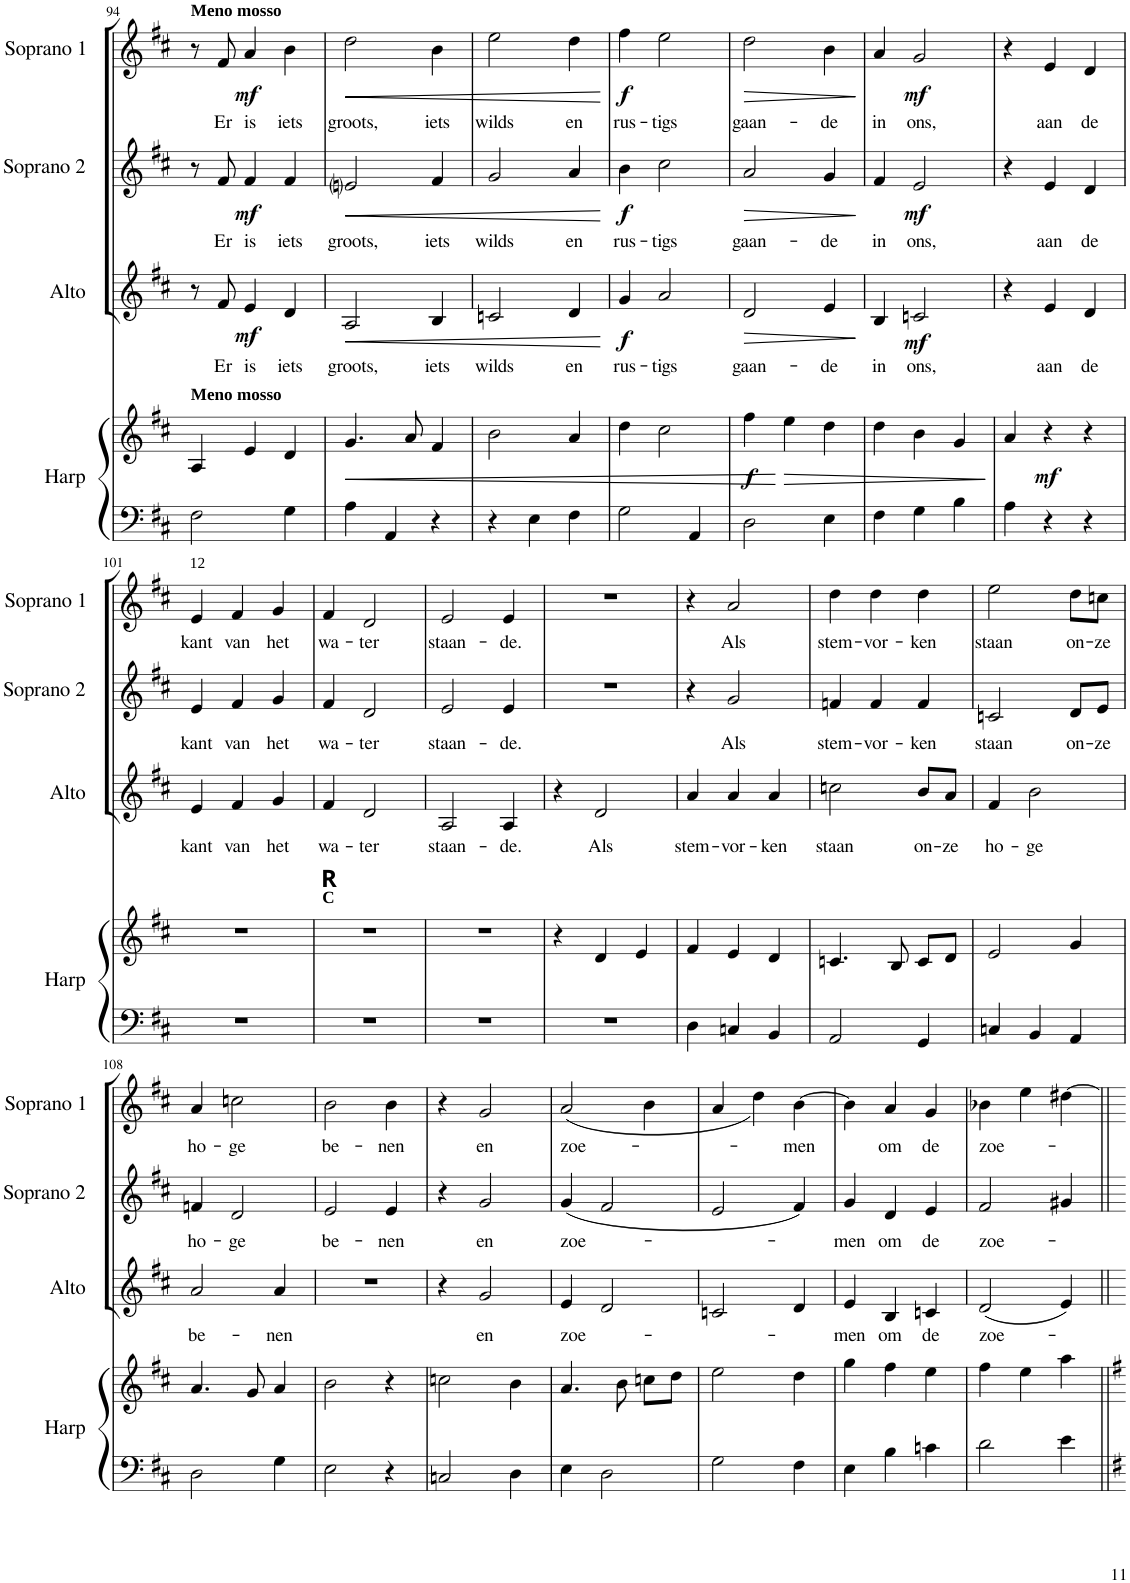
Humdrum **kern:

**kern	**kern	**dynam	**kern	**text	**dynam	**kern	**text	**dynam	**kern	**text	**dynam
*part4	*part4	*part4	*part3	*part3	*part3	*part2	*part2	*part2	*part1	*part1	*part1
*staff5	*staff4	*staff4/5	*staff3	*staff3	*staff3	*staff2	*staff2	*staff2	*staff1	*staff1	*staff1
*I"Harp	*	*	*I"Alto	*	*	*I"Soprano 2	*	*	*I"Soprano 1	*	*
*I'Harp	*	*	*I'Alto	*	*	*I'Soprano 2	*	*	*I'Soprano 1	*	*
!!LO:PB:g=z
*clefF4	*clefG2	*	*clefG2	*	*	*clefG2	*	*	*clefG2	*	*
*k[f#c#]	*k[f#c#]	*	*k[f#c#]	*	*	*k[f#c#]	*	*	*k[f#c#]	*	*
*D:	*D:	*	*D:	*	*	*D:	*	*	*D:	*	*
*M3/4	*M3/4	*	*M3/4	*	*	*M3/4	*	*	*M3/4	*	*
=94	=94	=94	=94	=94	=94	=94	=94	=94	=94	=94	=94
!	!	!	!	!	!	!	!	!	!LO:TX:a:B:t=Meno mosso	!	!
!	!LO:TX:a:B:t=Meno mosso	!	!	!	!	!	!	!	!	!	!
2F#\	4A/	.	8r	.	.	8r	.	.	8r	.	.
!	!	!	!	!LO:LY:b	!	!	!LO:LY:b	!	!	!LO:LY:b	!
.	.	.	8f#/	Er	.	8f#/	Er	.	8f#/	Er	.
!	!	!	!	!LO:LY:b	!LO:DY:b	!	!LO:LY:b	!LO:DY:b	!	!LO:LY:b	!LO:DY:b
.	4e/	.	4e/	is	mf	4f#/	is	mf	4a/	is	mf
!	!	!	!	!LO:LY:b	!	!	!LO:LY:b	!	!	!LO:LY:b	!
4G\	4d/	.	4d/	iets	.	4f#/	iets	.	4b\	iets	.
=95	=95	=95	=95	=95	=95	=95	=95	=95	=95	=95	=95
!	!	!LO:HP:b	!	!LO:LY:b	!LO:HP:b	!	!LO:LY:b	!LO:HP:b	!	!LO:LY:b	!LO:HP:b
4A\	4.g/	<	2A/	groots,	<	2eni/	groots,	<	2dd\	groots,	<
4AA/	.	.	.	.	.	.	.	.	.	.	.
.	8a/	.	.	.	.	.	.	.	.	.	.
!	!	!	!	!LO:LY:b	!	!	!LO:LY:b	!	!	!LO:LY:b	!
4r	4f#/	.	4B/	iets	.	4f#/	iets	.	4b\	iets	.
=96	=96	=96	=96	=96	=96	=96	=96	=96	=96	=96	=96
!	!	!	!	!LO:LY:b	!	!	!LO:LY:b	!	!	!LO:LY:b	!
4r	2b\	.	2cn/	wilds	.	2g/	wilds	.	2ee\	wilds	.
4E\	.	.	.	.	.	.	.	.	.	.	.
!	!	!	!	!LO:LY:b	!	!	!LO:LY:b	!	!	!LO:LY:b	!
4F#\	4a/	.	4d/	en	.	4a/	en	.	4dd\	en	.
.	.	.	.	.	[	.	.	[	.	.	[
=97	=97	=97	=97	=97	=97	=97	=97	=97	=97	=97	=97
!	!	!	!	!LO:LY:b	!LO:DY:b	!	!LO:LY:b	!LO:DY:b	!	!LO:LY:b	!LO:DY:b
2G\	4dd\	.	4g/	rus-	f	4b\	rus-	f	4ff#\	rus-	f
!	!	!	!	!LO:LY:b	!	!	!LO:LY:b	!	!	!LO:LY:b	!
.	2cc#\	.	2a/	-tigs	.	2cc#\	-tigs	.	2ee\	-tigs	.
4AA/	.	.	.	.	.	.	.	.	.	.	.
=98	=98	=98	=98	=98	=98	=98	=98	=98	=98	=98	=98
!	!	!LO:DY:b	!	!LO:LY:b	!LO:HP:b	!	!LO:LY:b	!LO:HP:b	!	!LO:LY:b	!LO:HP:b
2D\	4ff#\	f	2d/	gaan-	>	2a/	gaan-	>	2dd\	gaan-	>
!	!	!LO:HP:n=1:b	!	!	!	!	!	!	!	!	!
.	4ee\	[ >	.	.	.	.	.	.	.	.	.
!	!	!	!	!LO:LY:b	!	!	!LO:LY:b	!	!	!LO:LY:b	!
4E\	4dd\	.	4e/	-de	.	4g/	-de	.	4b\	-de	.
.	.	.	.	.	]	.	.	]	.	.	]
=99	=99	=99	=99	=99	=99	=99	=99	=99	=99	=99	=99
!	!	!	!	!LO:LY:b	!	!	!LO:LY:b	!	!	!LO:LY:b	!
4F#\	4dd\	.	4B/	in	.	4f#/	in	.	4a/	in	.
!	!	!	!	!LO:LY:b	!LO:DY:b	!	!LO:LY:b	!LO:DY:b	!	!LO:LY:b	!LO:DY:b
4G\	4b\	.	2cn/	ons,	mf	2e/	ons,	mf	2g/	ons,	mf
4B\	4g/	.	.	.	.	.	.	.	.	.	.
.	.	]	.	.	.	.	.	.	.	.	.
=100	=100	=100	=100	=100	=100	=100	=100	=100	=100	=100	=100
4A\	4a/	.	4r	.	.	4r	.	.	4r	.	.
!	!	!LO:DY:b	!	!LO:LY:b	!	!	!LO:LY:b	!	!	!LO:LY:b	!
4r	4r	mf	4e/	aan	.	4e/	aan	.	4e/	aan	.
!	!	!	!	!LO:LY:b	!	!	!LO:LY:b	!	!	!LO:LY:b	!
4r	4r	.	4d/	de	.	4d/	de	.	4d/	de	.
!!LO:LB:g=z
=101	=101	=101	=101	=101	=101	=101	=101	=101	=101	=101	=101
!	!	!	!	!	!	!	!	!	!LO:TX:a:t=12	!	!
!	!	!	!	!LO:LY:b	!	!	!LO:LY:b	!	!	!LO:LY:b	!
2.r	2.r	.	4e/	kant	.	4e/	kant	.	4e/	kant	.
!	!	!	!	!LO:LY:b	!	!	!LO:LY:b	!	!	!LO:LY:b	!
.	.	.	4f#/	van	.	4f#/	van	.	4f#/	van	.
!	!	!	!	!LO:LY:b	!	!	!LO:LY:b	!	!	!LO:LY:b	!
.	.	.	4g/	het	.	4g/	het	.	4g/	het	.
=102	=102	=102	=102	=102	=102	=102	=102	=102	=102	=102	=102
!	!LO:TX:a:B:t=C	!	!	!	!	!	!	!	!	!	!
!	!LO:TX:a:B:t=R	!	!	!	!	!	!	!	!	!	!
!	!	!	!	!LO:LY:b	!	!	!LO:LY:b	!	!	!LO:LY:b	!
2.r	2.r	.	4f#/	wa-	.	4f#/	wa-	.	4f#/	wa-	.
!	!	!	!	!LO:LY:b	!	!	!LO:LY:b	!	!	!LO:LY:b	!
.	.	.	2d/	-ter	.	2d/	-ter	.	2d/	-ter	.
=103	=103	=103	=103	=103	=103	=103	=103	=103	=103	=103	=103
!	!	!	!	!LO:LY:b	!	!	!LO:LY:b	!	!	!LO:LY:b	!
2.r	2.r	.	2A/	staan-	.	2e/	staan-	.	2e/	staan-	.
!	!	!	!	!LO:LY:b	!	!	!LO:LY:b	!	!	!LO:LY:b	!
.	.	.	4A/	-de.	.	4e/	-de.	.	4e/	-de.	.
=104	=104	=104	=104	=104	=104	=104	=104	=104	=104	=104	=104
2.r	4r	.	4r	.	.	2.r	.	.	2.r	.	.
!	!	!	!	!LO:LY:b	!	!	!	!	!	!	!
.	4d/	.	2d/	Als	.	.	.	.	.	.	.
.	4e/	.	.	.	.	.	.	.	.	.	.
=105	=105	=105	=105	=105	=105	=105	=105	=105	=105	=105	=105
!	!	!	!	!LO:LY:b	!	!	!	!	!	!	!
4D\	4f#/	.	4a/	stem-	.	4r	.	.	4r	.	.
!	!	!	!	!LO:LY:b	!	!	!LO:LY:b	!	!	!LO:LY:b	!
4Cn/	4e/	.	4a/	-vor-	.	2g/	Als	.	2a/	Als	.
!	!	!	!	!LO:LY:b	!	!	!	!	!	!	!
4BB/	4d/	.	4a/	-ken	.	.	.	.	.	.	.
=106	=106	=106	=106	=106	=106	=106	=106	=106	=106	=106	=106
!	!	!	!	!LO:LY:b	!	!	!LO:LY:b	!	!	!LO:LY:b	!
2AA/	4.cn/	.	2ccn\	staan	.	4fn/	stem-	.	4dd\	stem-	.
!	!	!	!	!	!	!	!LO:LY:b	!	!	!LO:LY:b	!
.	.	.	.	.	.	4f/	-vor-	.	4dd\	-vor-	.
.	8B/	.	.	.	.	.	.	.	.	.	.
!	!	!	!	!LO:LY:b	!	!	!LO:LY:b	!	!	!LO:LY:b	!
4GG/	8c/L	.	8b/L	on-	.	4f/	-ken	.	4dd\	-ken	.
!	!	!	!	!LO:LY:b	!	!	!	!	!	!	!
.	8d/J	.	8a/J	-ze	.	.	.	.	.	.	.
=107	=107	=107	=107	=107	=107	=107	=107	=107	=107	=107	=107
!	!	!	!	!LO:LY:b	!	!	!LO:LY:b	!	!	!LO:LY:b	!
4Cn/	2e/	.	4f#/	ho-	.	2cn/	staan	.	2ee\	staan	.
!	!	!	!	!LO:LY:b	!	!	!	!	!	!	!
4BB/	.	.	2b\	-ge	.	.	.	.	.	.	.
!	!	!	!	!	!	!	!LO:LY:b	!	!	!LO:LY:b	!
4AA/	4g/	.	.	.	.	8d/L	on-	.	8dd\L	on-	.
!	!	!	!	!	!	!	!LO:LY:b	!	!	!LO:LY:b	!
.	.	.	.	.	.	8e/J	-ze	.	8ccn\J	-ze	.
!!LO:LB:g=z
=108	=108	=108	=108	=108	=108	=108	=108	=108	=108	=108	=108
!	!	!	!	!LO:LY:b	!	!	!LO:LY:b	!	!	!LO:LY:b	!
2D\	4.a/	.	2a/	be-	.	4fn/	ho-	.	4a/	ho-	.
!	!	!	!	!	!	!	!LO:LY:b	!	!	!LO:LY:b	!
.	.	.	.	.	.	2d/	-ge	.	2ccn\	-ge	.
.	8g/	.	.	.	.	.	.	.	.	.	.
!	!	!	!	!LO:LY:b	!	!	!	!	!	!	!
4G\	4a/	.	4a/	-nen	.	.	.	.	.	.	.
=109	=109	=109	=109	=109	=109	=109	=109	=109	=109	=109	=109
!	!	!	!	!	!	!	!LO:LY:b	!	!	!LO:LY:b	!
2E\	2b\	.	2.r	.	.	2e/	be-	.	2b\	be-	.
!	!	!	!	!	!	!	!LO:LY:b	!	!	!LO:LY:b	!
4r	4r	.	.	.	.	4e/	-nen	.	4b\	-nen	.
=110	=110	=110	=110	=110	=110	=110	=110	=110	=110	=110	=110
2Cn/	2ccn\	.	4r	.	.	4r	.	.	4r	.	.
!	!	!	!	!LO:LY:b	!	!	!LO:LY:b	!	!	!LO:LY:b	!
.	.	.	2g/	en	.	2g/	en	.	2g/	en	.
4D\	4b\	.	.	.	.	.	.	.	.	.	.
=111	=111	=111	=111	=111	=111	=111	=111	=111	=111	=111	=111
!	!	!	!	!LO:LY:b	!	!	!LO:LY:b	!	!	!LO:LY:b	!
4E\	4.a/	.	4e/	zoe-	.	(<4g/	zoe-	.	(<2a/	zoe-	.
2D\	.	.	2d/	.	.	2f#/	.	.	.	.	.
.	8b\	.	.	.	.	.	.	.	.	.	.
.	8ccn\L	.	.	.	.	.	.	.	4b\	.	.
.	8dd\J	.	.	.	.	.	.	.	.	.	.
=112	=112	=112	=112	=112	=112	=112	=112	=112	=112	=112	=112
2G\	2ee\	.	2cn/	.	.	2e/	.	.	4a/	.	.
.	.	.	.	.	.	.	.	.	4dd\)	.	.
!	!	!	!	!	!	!	!	!	!	!LO:LY:b	!
4F#\	4dd\	.	4d/	.	.	4f#/)	.	.	[4b\	-men	.
=113	=113	=113	=113	=113	=113	=113	=113	=113	=113	=113	=113
!	!	!	!	!LO:LY:b	!	!	!LO:LY:b	!	!	!	!
4E\	4gg\	.	4e/	-men	.	4g/	-men	.	4b\]	.	.
!	!	!	!	!LO:LY:b	!	!	!LO:LY:b	!	!	!LO:LY:b	!
4B\	4ff#\	.	4B/	om	.	4d/	om	.	4a/	om	.
!	!	!	!	!LO:LY:b	!	!	!LO:LY:b	!	!	!LO:LY:b	!
4cn\	4ee\	.	4cn/	de	.	4e/	de	.	4g/	de	.
=114	=114	=114	=114	=114	=114	=114	=114	=114	=114	=114	=114
!	!	!	!	!LO:LY:b	!	!	!LO:LY:b	!	!	!LO:LY:b	!
2d\	4ff#\	.	(<2d/	zoe-	.	2f#/	zoe-	.	4b-X\	zoe-	.
.	4ee\	.	.	.	.	.	.	.	4ee\	.	.
4e\	4aa\	.	4e/)	.	.	4g#X/	.	.	[4dd#X\	.	.
=||	=||	=||	=||	=||	=||	=||	=||	=||	=||	=||	=||
*-	*-	*-	*-	*-	*-	*-	*-	*-	*-	*-	*-
